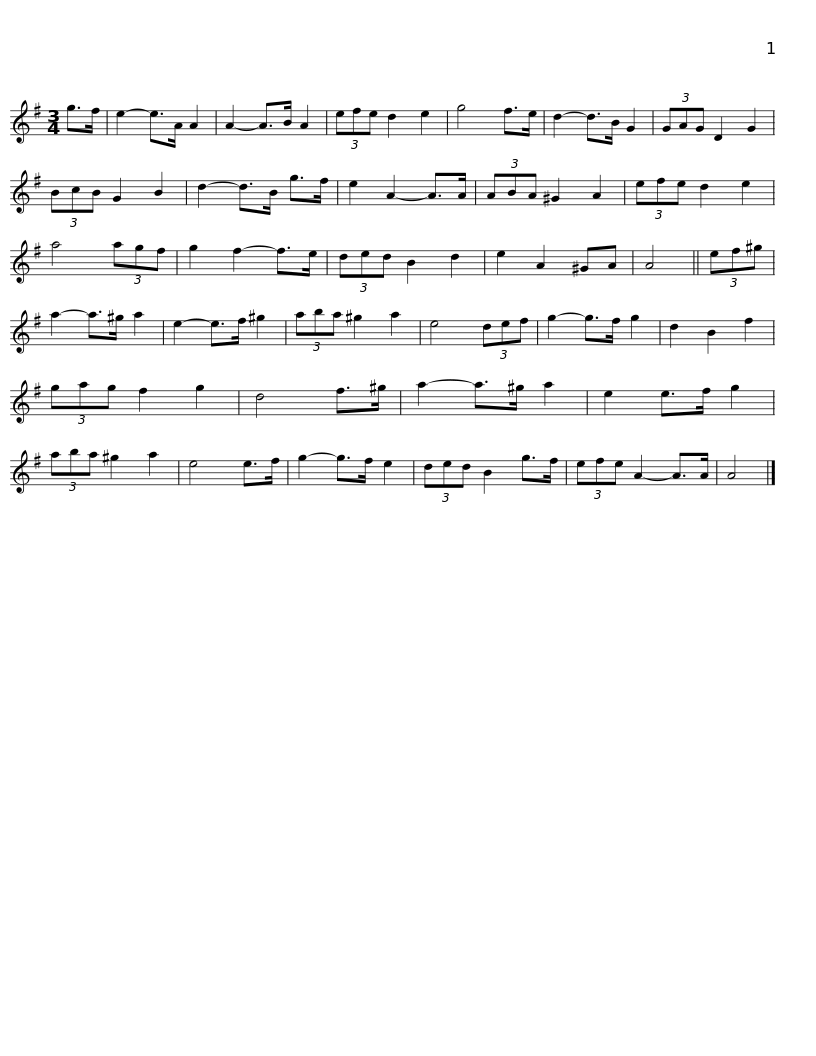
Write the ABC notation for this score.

X:1
L:1/8
M:3/4
I:linebreak $
K:G
V:1 treble
V:1
 g>f | e2- e>A A2 | A2- A>B A2 | (3efe d2 e2 | g4 f>e | %5
 d2- d>B G2 | (3GAG D2 G2 | (3BcB G2 B2 | d2- d>B g>f |$ e2 A2- A>A | %10
 (3ABA ^G2 A2 | (3efe d2 e2 | a4 (3agf | g2 f2- f>e | (3ded B2 d2 | %15
 e2 A2 ^GA | A4 || (3ef^g |$ a2- a>^g a2 | e2- e>f ^g2 | %20
 (3aba ^g2 a2 | e4 (3def | g2- g>f g2 | d2 B2 f2 | (3gag f2 g2 | %25
 d4 f>^g |$ a2- a>^g a2 | e2 e>f g2 | (3aba ^g2 a2 | e4 e>f | %30
 g2- g>f e2 | (3ded B2 g>f | (3efe A2- A>A | A4 |] %34
